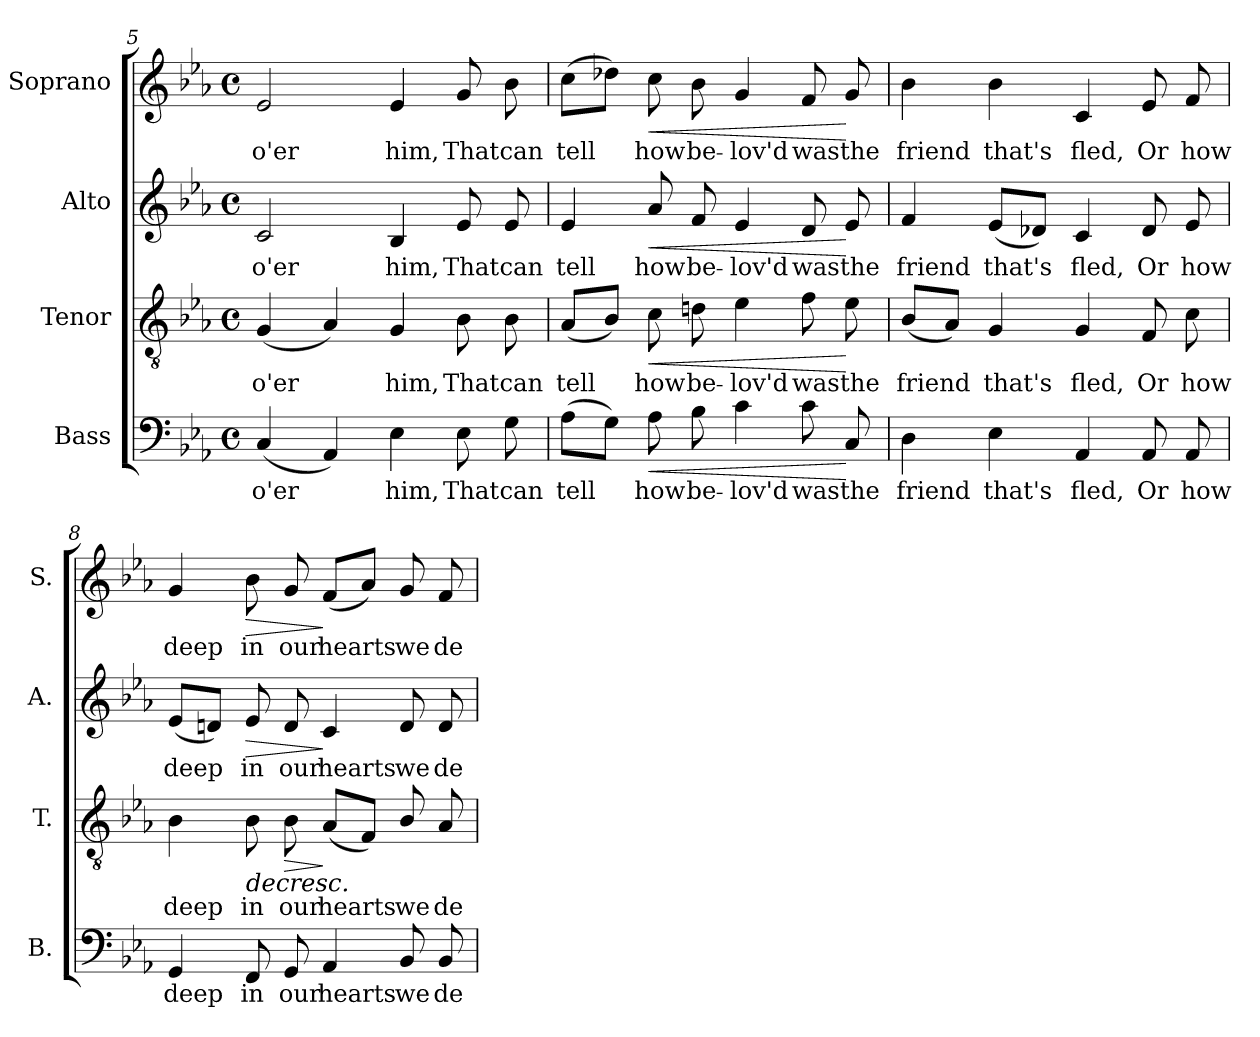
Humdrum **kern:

**kern	**text	**dynam	**kern	**text	**dynam	**kern	**text	**dynam	**kern	**text	**dynam
*part4	*part4	*part4	*part3	*part3	*part3	*part2	*part2	*part2	*part1	*part1	*part1
*staff4	*staff4	*staff4	*staff3	*staff3	*staff3	*staff2	*staff2	*staff2	*staff1	*staff1	*staff1
*I"Bass	*	*	*I"Tenor	*	*	*I"Alto	*	*	*I"Soprano	*	*
*I'B.	*	*	*I'T.	*	*	*I'A.	*	*	*I'S.	*	*
!!LO:LB:g=z
*clefF4	*	*	*clefGv2	*	*	*clefG2	*	*	*clefG2	*	*
*	*	*	*ITrd7c12	*	*	*	*	*	*	*	*
*k[b-e-a-]	*	*	*k[b-e-a-]	*	*	*k[b-e-a-]	*	*	*k[b-e-a-]	*	*
*E-:	*	*	*E-:	*	*	*E-:	*	*	*E-:	*	*
*M4/4	*	*	*M4/4	*	*	*M4/4	*	*	*M4/4	*	*
*met(c)	*	*	*met(c)	*	*	*met(c)	*	*	*met(c)	*	*
=5	=5	=5	=5	=5	=5	=5	=5	=5	=5	=5	=5
!	!LO:LY:b:color=#000000	!	!	!	!	!	!	!	!	!	!
!	!	!	!	!LO:LY:b:color=#000000	!	!	!	!	!	!	!
!	!	!	!	!	!	!	!LO:LY:b:color=#000000	!	!	!	!
!	!	!	!	!	!	!	!	!	!	!LO:LY:b:color=#000000	!
(4Ci/	o'er	.	(4GGi/	o'er	.	2ci/	o'er	.	2e-i/	o'er	.
4AA-i/)	.	.	4AA-i/)	.	.	.	.	.	.	.	.
!	!LO:LY:b:color=#000000	!	!	!	!	!	!	!	!	!	!
!	!	!	!	!LO:LY:b:color=#000000	!	!	!	!	!	!	!
!	!	!	!	!	!	!	!LO:LY:b:color=#000000	!	!	!	!
!	!	!	!	!	!	!	!	!	!	!LO:LY:b:color=#000000	!
4E-i\	him,	.	4GGi/	him,	.	4B-i/	him,	.	4e-i/	him,	.
!	!LO:LY:b:color=#000000	!	!	!	!	!	!	!	!	!	!
!	!	!	!	!LO:LY:b:color=#000000	!	!	!	!	!	!	!
!	!	!	!	!	!	!	!LO:LY:b:color=#000000	!	!	!	!
!	!	!	!	!	!	!	!	!	!	!LO:LY:b:color=#000000	!
8E-i\	That	.	8BB-i\	That	.	8e-i/	That	.	8gi/	That	.
!	!LO:LY:b:color=#000000	!	!	!	!	!	!	!	!	!	!
!	!	!	!	!LO:LY:b:color=#000000	!	!	!	!	!	!	!
!	!	!	!	!	!	!	!LO:LY:b:color=#000000	!	!	!	!
!	!	!	!	!	!	!	!	!	!	!LO:LY:b:color=#000000	!
8Gi\	can	.	8BB-i\	can	.	8e-i/	can	.	8b-i\	can	.
=6	=6	=6	=6	=6	=6	=6	=6	=6	=6	=6	=6
!	!LO:LY:b:color=#000000	!	!	!	!	!	!	!	!	!	!
!	!	!	!	!LO:LY:b:color=#000000	!	!	!	!	!	!	!
!	!	!	!	!	!	!	!LO:LY:b:color=#000000	!	!	!	!
!	!	!	!	!	!	!	!	!	!	!LO:LY:b:color=#000000	!
(8A-i\L	tell	.	(8AA-i/L	tell	.	4e-i/	tell	.	(8cci\L	tell	.
8Gi\J)	.	.	8BB-i/J)	.	.	.	.	.	8dd-Xi\J)	.	.
!	!LO:LY:b:color=#000000	!LO:HP:b	!	!	!	!	!	!	!	!	!
!	!	!	!	!LO:LY:b:color=#000000	!LO:HP:b	!	!	!	!	!	!
!	!	!	!	!	!	!	!LO:LY:b:color=#000000	!LO:HP:b	!	!	!
!	!	!	!	!	!	!	!	!	!	!LO:LY:b:color=#000000	!LO:HP:b
8A-i\	how	<	8Ci\	how	<	8a-i/	how	<	8cci\	how	<
!	!LO:LY:b:color=#000000	!	!	!	!	!	!	!	!	!	!
!	!	!	!	!LO:LY:b:color=#000000	!	!	!	!	!	!	!
!	!	!	!	!	!	!	!LO:LY:b:color=#000000	!	!	!	!
!	!	!	!	!	!	!	!	!	!	!LO:LY:b:color=#000000	!
8B-i\	be-	.	8Dni\	be-	.	8fi/	be-	.	8b-i\	be-	.
!	!LO:LY:b:color=#000000	!	!	!	!	!	!	!	!	!	!
!	!	!	!	!LO:LY:b:color=#000000	!	!	!	!	!	!	!
!	!	!	!	!	!	!	!LO:LY:b:color=#000000	!	!	!	!
!	!	!	!	!	!	!	!	!	!	!LO:LY:b:color=#000000	!
4ci\	-lov'd	.	4E-i\	-lov'd	.	4e-i/	-lov'd	.	4gi/	-lov'd	.
!	!LO:LY:b:color=#000000	!	!	!	!	!	!	!	!	!	!
!	!	!	!	!LO:LY:b:color=#000000	!	!	!	!	!	!	!
!	!	!	!	!	!	!	!LO:LY:b:color=#000000	!	!	!	!
!	!	!	!	!	!	!	!	!	!	!LO:LY:b:color=#000000	!
8ci\	was	.	8Fi\	was	.	8di/	was	.	8fi/	was	.
!	!LO:LY:b:color=#000000	!	!	!	!	!	!	!	!	!	!
!	!	!	!	!LO:LY:b:color=#000000	!	!	!	!	!	!	!
!	!	!	!	!	!	!	!LO:LY:b:color=#000000	!	!	!	!
!	!	!	!	!	!	!	!	!	!	!LO:LY:b:color=#000000	!
8Ci/	the	[	8E-i\	the	[	8e-i/	the	[	8gi/	the	[
=7	=7	=7	=7	=7	=7	=7	=7	=7	=7	=7	=7
!	!LO:LY:b:color=#000000	!	!	!	!	!	!	!	!	!	!
!	!	!	!	!LO:LY:b:color=#000000	!	!	!	!	!	!	!
!	!	!	!	!	!	!	!LO:LY:b:color=#000000	!	!	!	!
!	!	!	!	!	!	!	!	!	!	!LO:LY:b:color=#000000	!
4Di\	friend	.	(8BB-i/L	friend	.	4fi/	friend	.	4b-i\	friend	.
.	.	.	8AA-i/J)	.	.	.	.	.	.	.	.
!	!LO:LY:b:color=#000000	!	!	!	!	!	!	!	!	!	!
!	!	!	!	!LO:LY:b:color=#000000	!	!	!	!	!	!	!
!	!	!	!	!	!	!	!LO:LY:b:color=#000000	!	!	!	!
!	!	!	!	!	!	!	!	!	!	!LO:LY:b:color=#000000	!
4E-i\	that's	.	4GGi/	that's	.	(8e-i/L	that's	.	4b-i\	that's	.
.	.	.	.	.	.	8d-Xi/J)	.	.	.	.	.
!	!LO:LY:b:color=#000000	!	!	!	!	!	!	!	!	!	!
!	!	!	!	!LO:LY:b:color=#000000	!	!	!	!	!	!	!
!	!	!	!	!	!	!	!LO:LY:b:color=#000000	!	!	!	!
!	!	!	!	!	!	!	!	!	!	!LO:LY:b:color=#000000	!
4AA-i/	fled,	.	4GGi/	fled,	.	4ci/	fled,	.	4ci/	fled,	.
!	!LO:LY:b:color=#000000	!	!	!	!	!	!	!	!	!	!
!	!	!	!	!LO:LY:b:color=#000000	!	!	!	!	!	!	!
!	!	!	!	!	!	!	!LO:LY:b:color=#000000	!	!	!	!
!	!	!	!	!	!	!	!	!	!	!LO:LY:b:color=#000000	!
8AA-i/	Or	.	8FFi/	Or	.	8d-i/	Or	.	8e-i/	Or	.
!	!LO:LY:b:color=#000000	!	!	!	!	!	!	!	!	!	!
!	!	!	!	!LO:LY:b:color=#000000	!	!	!	!	!	!	!
!	!	!	!	!	!	!	!LO:LY:b:color=#000000	!	!	!	!
!	!	!	!	!	!	!	!	!	!	!LO:LY:b:color=#000000	!
8AA-i/	how	.	8Ci\	how	.	8e-i/	how	.	8fi/	how	.
!!LO:LB:g=z
=8	=8	=8	=8	=8	=8	=8	=8	=8	=8	=8	=8
!	!LO:LY:b:color=#000000	!	!	!	!	!	!	!	!	!	!
!	!	!	!	!LO:LY:b:color=#000000	!	!	!	!	!	!	!
!	!	!	!	!	!	!	!LO:LY:b:color=#000000	!	!	!	!
!	!	!	!	!	!	!	!	!	!	!LO:LY:b:color=#000000	!
4GGi/	deep	.	4BB-i\	deep	.	(8e-i/L	deep	.	4gi/	deep	.
.	.	.	.	.	.	8dni/J)	.	.	.	.	.
!	!LO:LY:b:color=#000000	!	!	!	!	!	!	!	!	!	!
!	!	!	!	!LO:LY:b:color=#000000	!LO:HP:b	!	!	!	!	!	!
!	!	!	!	!	!	!	!LO:LY:b:color=#000000	!LO:HP:b	!	!	!
!	!	!	!	!	!	!	!	!	!	!LO:LY:b:color=#000000	!LO:HP:b
8FFi/	in	.	8BB-i\	in	>	8e-i/	in	>	8b-i\	in	>
!	!LO:LY:b:color=#000000	!	!	!	!	!	!	!	!	!	!
!	!	!	!	!LO:LY:b:color=#000000	!LO:HP:b	!	!	!	!	!	!
!	!	!	!	!	!	!	!LO:LY:b:color=#000000	!	!	!	!
!	!	!	!	!	!	!	!	!	!	!LO:LY:b:color=#000000	!
8GGi/	our	.	8BB-i\	our	>	8di/	our	.	8gi/	our	.
!	!LO:LY:b:color=#000000	!	!	!	!	!	!	!	!	!	!
!	!	!	!	!LO:LY:b:color=#000000	!	!	!	!	!	!	!
!	!	!	!	!	!	!	!LO:LY:b:color=#000000	!	!	!	!
!	!	!	!	!	!	!	!	!	!	!LO:LY:b:color=#000000	!
4AA-i/	hearts	.	(8AA-i/L	hearts	] ]	4ci/	hearts	]	(8fi/L	hearts	]
.	.	.	8FFi/J)	.	.	.	.	.	8a-i/J)	.	.
!	!LO:LY:b:color=#000000	!	!	!	!	!	!	!	!	!	!
!	!	!	!	!LO:LY:b:color=#000000	!	!	!	!	!	!	!
!	!	!	!	!	!	!	!LO:LY:b:color=#000000	!	!	!	!
!	!	!	!	!	!	!	!	!	!	!LO:LY:b:color=#000000	!
8BB-i/	we	.	8BB-i/	we	.	8di/	we	.	8gi/	we	.
!	!LO:LY:b:color=#000000	!	!	!	!	!	!	!	!	!	!
!	!	!	!	!LO:LY:b:color=#000000	!	!	!	!	!	!	!
!	!	!	!	!	!	!	!LO:LY:b:color=#000000	!	!	!	!
!	!	!	!	!	!	!	!	!	!	!LO:LY:b:color=#000000	!
8BB-i/	de-	.	8AA-i/	de-	.	8di/	de-	.	8fi/	de-	.
=	=	=	=	=	=	=	=	=	=	=	=
*-	*-	*-	*-	*-	*-	*-	*-	*-	*-	*-	*-
